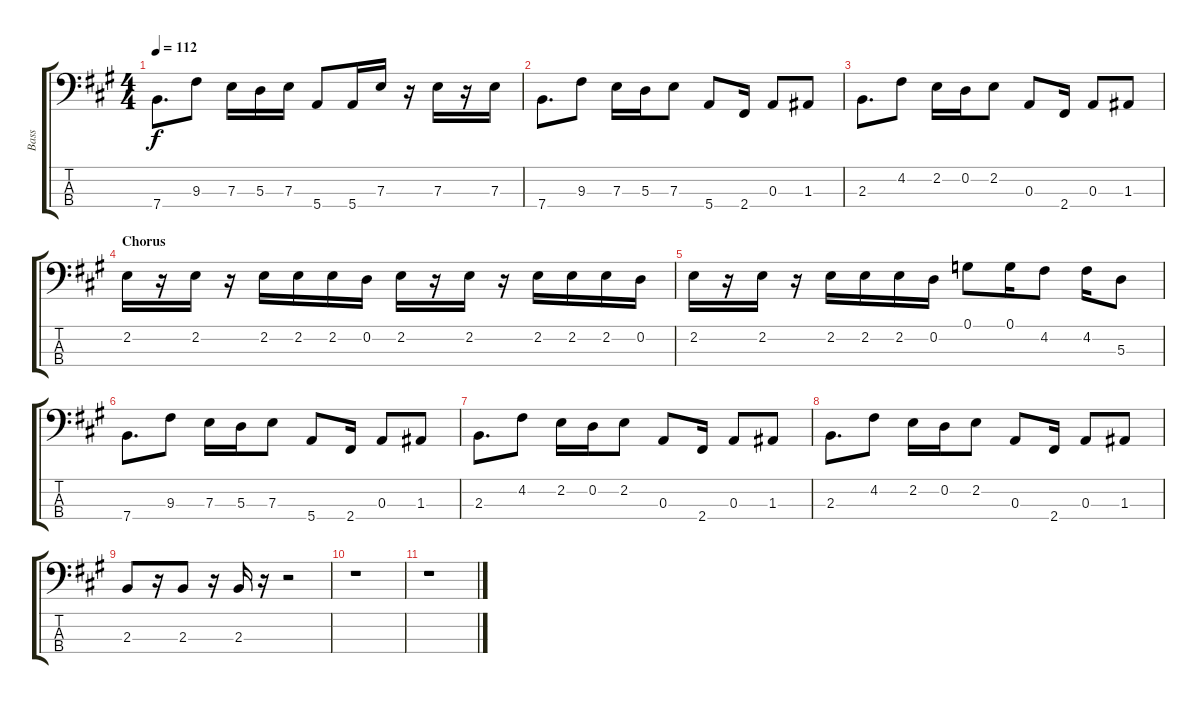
\track ("Bass" "Bass") {instrument electricbassfinger}
\staff {score tabs}
\tuning (G2 D2 A1 E1) {hide}
\ts (4 4)
\tempo 112
\clef f4
\ks a
7.4.8{d dy f} 9.3.8 7.3.16 5.3.16 7.3.16 5.4.8 5.4.16 7.3.16 r.16 7.3.16 r.16 7.3.16 |
7.4.8{d} 9.3.8 7.3.16 5.3.16 7.3.8 5.4.8 2.4.16 0.3.8 1.3.8 |
2.3.8{d} 4.2.8 2.2.16 0.2.16 2.2.8 0.3.8 2.4.16 0.3.8 1.3.8 |
\section ("" "Chorus")
2.2.16 r.16 2.2.16 r.16 2.2.16 2.2.16 2.2.16 0.2.16 2.2.16 r.16 2.2.16 r.16 2.2.16 2.2.16 2.2.16 0.2.16 |
2.2.16 r.16 2.2.16 r.16 2.2.16 2.2.16 2.2.16 0.2.16 0.1.8 0.1.16 4.2.8 4.2.16 5.3.8 |
7.4.8{d} 9.3.8 7.3.16 5.3.16 7.3.8 5.4.8 2.4.16 0.3.8 1.3.8 |
2.3.8{d} 4.2.8 2.2.16 0.2.16 2.2.8 0.3.8 2.4.16 0.3.8 1.3.8 |
2.3.8{d} 4.2.8 2.2.16 0.2.16 2.2.8 0.3.8 2.4.16 0.3.8 1.3.8 |
2.3.8 r.16 2.3.8 r.16 2.3.16 r.16 r.2 |
r.1 |
r.1
